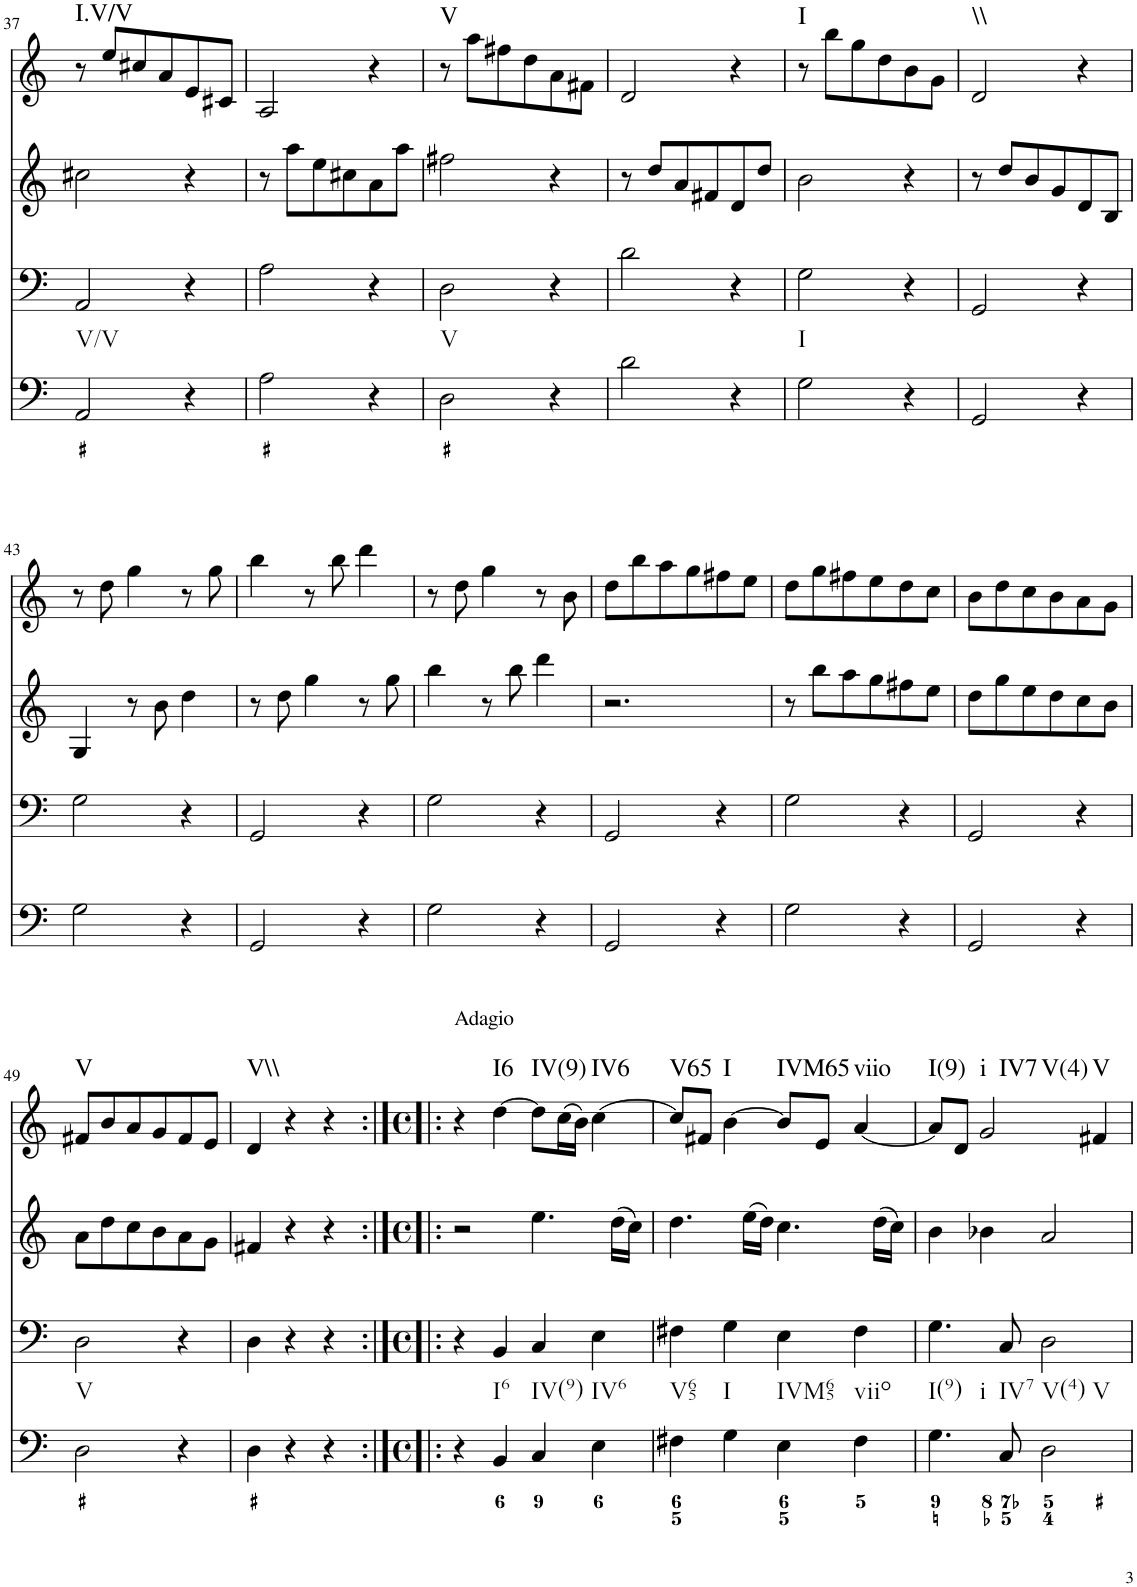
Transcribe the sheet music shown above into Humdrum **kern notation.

**kern	**kern	**kern	**kern	**harte
*part4	*part3	*part2	*part1	*part1
*staff4	*staff3	*staff2	*staff1	*
*I"organ	*I"cello	*I"violin	*I"violin	*
*	*	*I'Vln	*I'Vln	*
!!LO:PB:g=z
*clefF4	*clefF4	*clefG2	*clefG2	*
*k[]	*k[]	*k[]	*k[]	*
*M3/4	*M3/4	*M3/4	*M3/4	*
=37	=37	=37	=37	=37
!	!LO:TX:b:t=V/V	!	!	!LO:H:kt=I.V/V
2AA/	2AA/	2cc#X\	8r	N
.	.	.	8ee/L	.
.	.	.	8cc#X/	.
.	.	.	8a/	.
4r	4r	4r	8e/	.
.	.	.	8c#X/J	.
=38	=38	=38	=38	=38
2A\	2A\	8r	2A/	.
.	.	8aa\L	.	.
.	.	8ee\	.	.
.	.	8cc#X\	.	.
4r	4r	8a\	4r	.
.	.	8aa\J	.	.
=39	=39	=39	=39	=39
!	!LO:TX:b:t=V	!	!	!LO:H:kt=V
2D\	2D\	2ff#X\	8r	N
.	.	.	8aa\L	.
.	.	.	8ff#X\	.
.	.	.	8dd\	.
4r	4r	4r	8a\	.
.	.	.	8f#X\J	.
=40	=40	=40	=40	=40
2d\	2d\	8r	2d/	.
.	.	8dd/L	.	.
.	.	8a/	.	.
.	.	8f#X/	.	.
4r	4r	8d/	4r	.
.	.	8dd/J	.	.
=41	=41	=41	=41	=41
!	!LO:TX:b:t=I	!	!	!LO:H:kt=I
2G\	2G\	2b\	8r	N
.	.	.	8bb\L	.
.	.	.	8gg\	.
.	.	.	8dd\	.
4r	4r	4r	8b\	.
.	.	.	8g\J	.
=42	=42	=42	=42	=42
!	!	!	!	!LO:H:kt=\\
2GG/	2GG/	8r	2d/	N
.	.	8dd/L	.	.
.	.	8b/	.	.
.	.	8g/	.	.
4r	4r	8d/	4r	.
.	.	8B/J	.	.
!!LO:LB:g=z
=43	=43	=43	=43	=43
2G\	2G\	4G/	8r	.
.	.	.	8dd\	.
.	.	8r	4gg\	.
.	.	8b\	.	.
4r	4r	4dd\	8r	.
.	.	.	8gg\	.
=44	=44	=44	=44	=44
2GG/	2GG/	8r	4bb\	.
.	.	8dd\	.	.
.	.	4gg\	8r	.
.	.	.	8bb\	.
4r	4r	8r	4ddd\	.
.	.	8gg\	.	.
=45	=45	=45	=45	=45
2G\	2G\	4bb\	8r	.
.	.	.	8dd\	.
.	.	8r	4gg\	.
.	.	8bb\	.	.
4r	4r	4ddd\	8r	.
.	.	.	8b\	.
=46	=46	=46	=46	=46
2GG/	2GG/	2.r	8dd\L	.
.	.	.	8bb\	.
.	.	.	8aa\	.
.	.	.	8gg\	.
4r	4r	.	8ff#X\	.
.	.	.	8ee\J	.
=47	=47	=47	=47	=47
2G\	2G\	8r	8dd\L	.
.	.	8bb\L	8gg\	.
.	.	8aa\	8ff#X\	.
.	.	8gg\	8ee\	.
4r	4r	8ff#X\	8dd\	.
.	.	8ee\J	8cc\J	.
=48	=48	=48	=48	=48
2GG/	2GG/	8dd\L	8b\L	.
.	.	8gg\	8dd\	.
.	.	8ee\	8cc\	.
.	.	8dd\	8b\	.
4r	4r	8cc\	8a\	.
.	.	8b\J	8g\J	.
!!LO:LB:g=z
=49	=49	=49	=49	=49
!	!LO:TX:b:t=V	!	!	!LO:H:kt=V
2D\	2D\	8a\L	8f#X/L	N
.	.	8dd\	8b/	.
.	.	8cc\	8a/	.
.	.	8b\	8g/	.
4r	4r	8a\	8f#/	.
.	.	8g\J	8e/J	.
=50	=50	=50	=50	=50
!	!	!	!	!LO:H:kt=V\\
4D\	4D\	4f#X/	4d/	N
4r	4r	4r	4r	.
4r	4r	4r	4r	.
=51:|!|:	=51:|!|:	=51:|!|:	=51:|!|:	=51:|!|:
*M4/4	*M4/4	*M4/4	*M4/4	*
*met(c)	*met(c)	*met(c)	*met(c)	*
!	!	!	!LO:TX:a:t=Adagio	!
4r	4r	2r	4r	.
!	!LO:TX:b:t=I6	!	!	!LO:H:kt=I6
4BB/	4BB/	.	[4dd\	N
!	!LO:TX:b:t=IV(9)	!	!	!LO:H:kt=IV(9)
4C/	4C/	4.ee\	8dd\L]	N
.	.	.	(16cc\L	.
.	.	.	16b\JJ)	.
!	!LO:TX:b:t=IV6	!	!	!LO:H:kt=IV6
4E\	4E\	.	[4cc\	N
.	.	(16dd\LL	.	.
.	.	16cc\JJ)	.	.
=52	=52	=52	=52	=52
!	!LO:TX:b:t=V65	!	!	!LO:H:kt=V65
4F#X\	4F#X\	4.dd\	8cc/L]	N
.	.	.	8f#X/J	.
!	!LO:TX:b:t=I	!	!	!LO:H:kt=I
4G\	4G\	.	[4b\	N
.	.	(16ee\LL	.	.
.	.	16dd\JJ)	.	.
!	!LO:TX:b:t=IVM65	!	!	!LO:H:kt=IVM65
4E\	4E\	4.cc\	8b/L]	N
.	.	.	8e/J	.
!	!LO:TX:b:t=viio	!	!	!LO:H:kt=viio
4F#\	4F#\	.	[4a/	N
.	.	(16dd\LL	.	.
.	.	16cc\JJ)	.	.
=53	=53	=53	=53	=53
!	!LO:TX:b:t=I(9)	!	!	!
!	!LO:TX:b:t=i	!	!	!LO:H:kt=I(9)
4.G\	4.G\	4b\	8a/L]	N
.	.	.	8d/J	.
!	!	!	!	!LO:H:n=1:kt=i
!	!	!	!	!LO:H:n=2:kt=IV7
!	!	!	!	!LO:H:n=3:kt=V(4)
.	.	4b-X\	2g/	N N N
!	!LO:TX:b:t=IV7	!	!	!
8C/	8C/	.	.	.
!	!LO:TX:b:t=V(4)	!	!	!
!	!LO:TX:b:t=V	!	!	!
2D\	2D\	2a/	.	.
!	!	!	!	!LO:H:kt=V
.	.	.	4f#X/	N
=	=	=	=	=
*-	*-	*-	*-	*-
